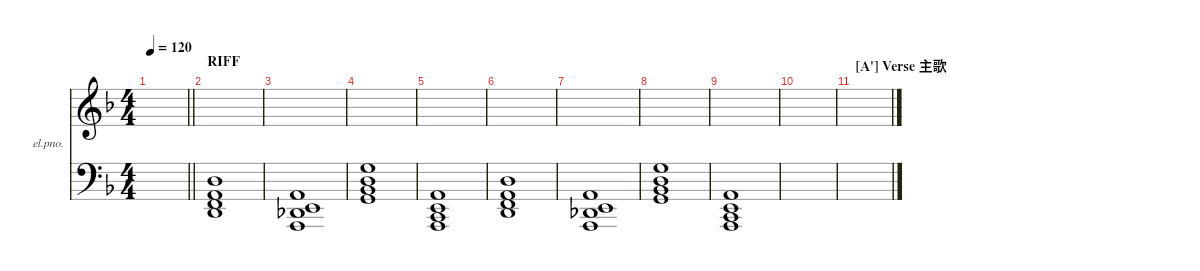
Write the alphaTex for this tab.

\defaultSystemsLayout 4
\hideDynamics
\bracketExtendMode nobrackets
\firstSystemTrackNameOrientation horizontal
\track ("Electric Piano" "el.pno.") {instrument electricpiano1}
\staff {score}
\tuning (E4 B3 G3 D3 A2 E2)
\ts (4 4)
\tempo 120
\clef g2
\barLineRight lightlight
\ks dminor
|
\section ("" "RIFF")
|
|
|
|
|
|
|
|
|
\section ("A'" "Verse 主歌")
|
|
|
|
|
\staff {score}
\tuning (G2 D2 A1 E1 B0)
\clef f4
\barLineRight lightlight
\ks dminor
|
(10.4{acc forcenatural} 7.2{acc forcenatural} 8.3{acc forcenatural} 7.1{acc forcenatural}).1 |
(17.4{acc forcenatural} 0.3{acc forcenatural} 17.5{acc forcenatural} -1.2{acc b}).1 |
(20.5{acc forcenatural} 17.2{acc forcenatural} 17.3{acc forcenatural} 18.4{acc b}).1 |
(17.4{acc forcenatural} 0.3{acc forcenatural} 17.5{acc forcenatural} -2.2{acc forcenatural}).1 |
(10.4{acc forcenatural} 7.2{acc forcenatural} 8.3{acc forcenatural} 7.1{acc forcenatural}).1 |
(17.4{acc forcenatural} 0.3{acc forcenatural} 17.5{acc forcenatural} -1.2{acc b}).1 |
(20.5{acc forcenatural} 17.2{acc forcenatural} 17.3{acc forcenatural} 18.4{acc b}).1 |
(17.4{acc forcenatural} 0.3{acc forcenatural} 17.5{acc forcenatural} -2.2{acc forcenatural}).1 |
|
|
|
|
|
|
